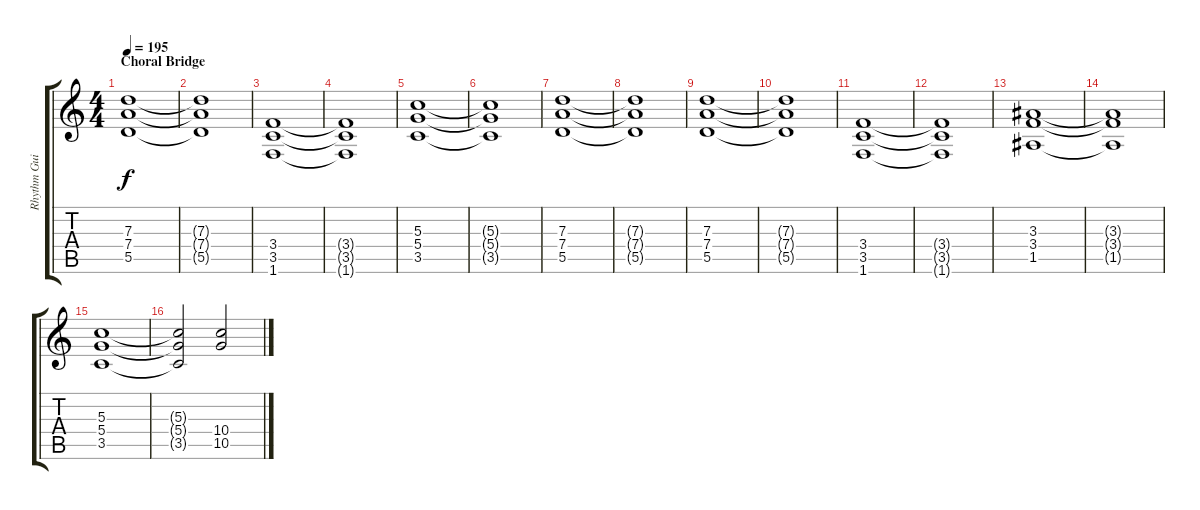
\track ("Rhythm Guitar 1" "Rhythm Gui") {instrument distortionguitar}
\staff {score tabs}
\tuning (E4 B3 G3 D3 A2 E2) {hide}
\ts (4 4)
\section ("" "Choral Bridge")
\tempo 195
\clef g2
\ks c
(7.3 7.4 5.5).1{dy f} |
(7.3{t} 7.4{t} 5.5{t}).1 |
(3.4 3.5 1.6).1 |
(3.4{t} 3.5{t} 1.6{t}).1 |
(5.3 5.4 3.5).1 |
(5.3{t} 5.4{t} 3.5{t}).1 |
(7.3 7.4 5.5).1 |
(7.3{t} 7.4{t} 5.5{t}).1 |
(7.3 7.4 5.5).1 |
(7.3{t} 7.4{t} 5.5{t}).1 |
(3.4 3.5 1.6).1 |
(3.4{t} 3.5{t} 1.6{t}).1 |
(3.3 3.4 1.5).1 |
(3.3{t} 3.4{t} 1.5{t}).1 |
(5.3 5.4 3.5).1 |
(5.3{t} 5.4{t} 3.5{t}).2 (10.4{ss} 10.5{ss}).2
